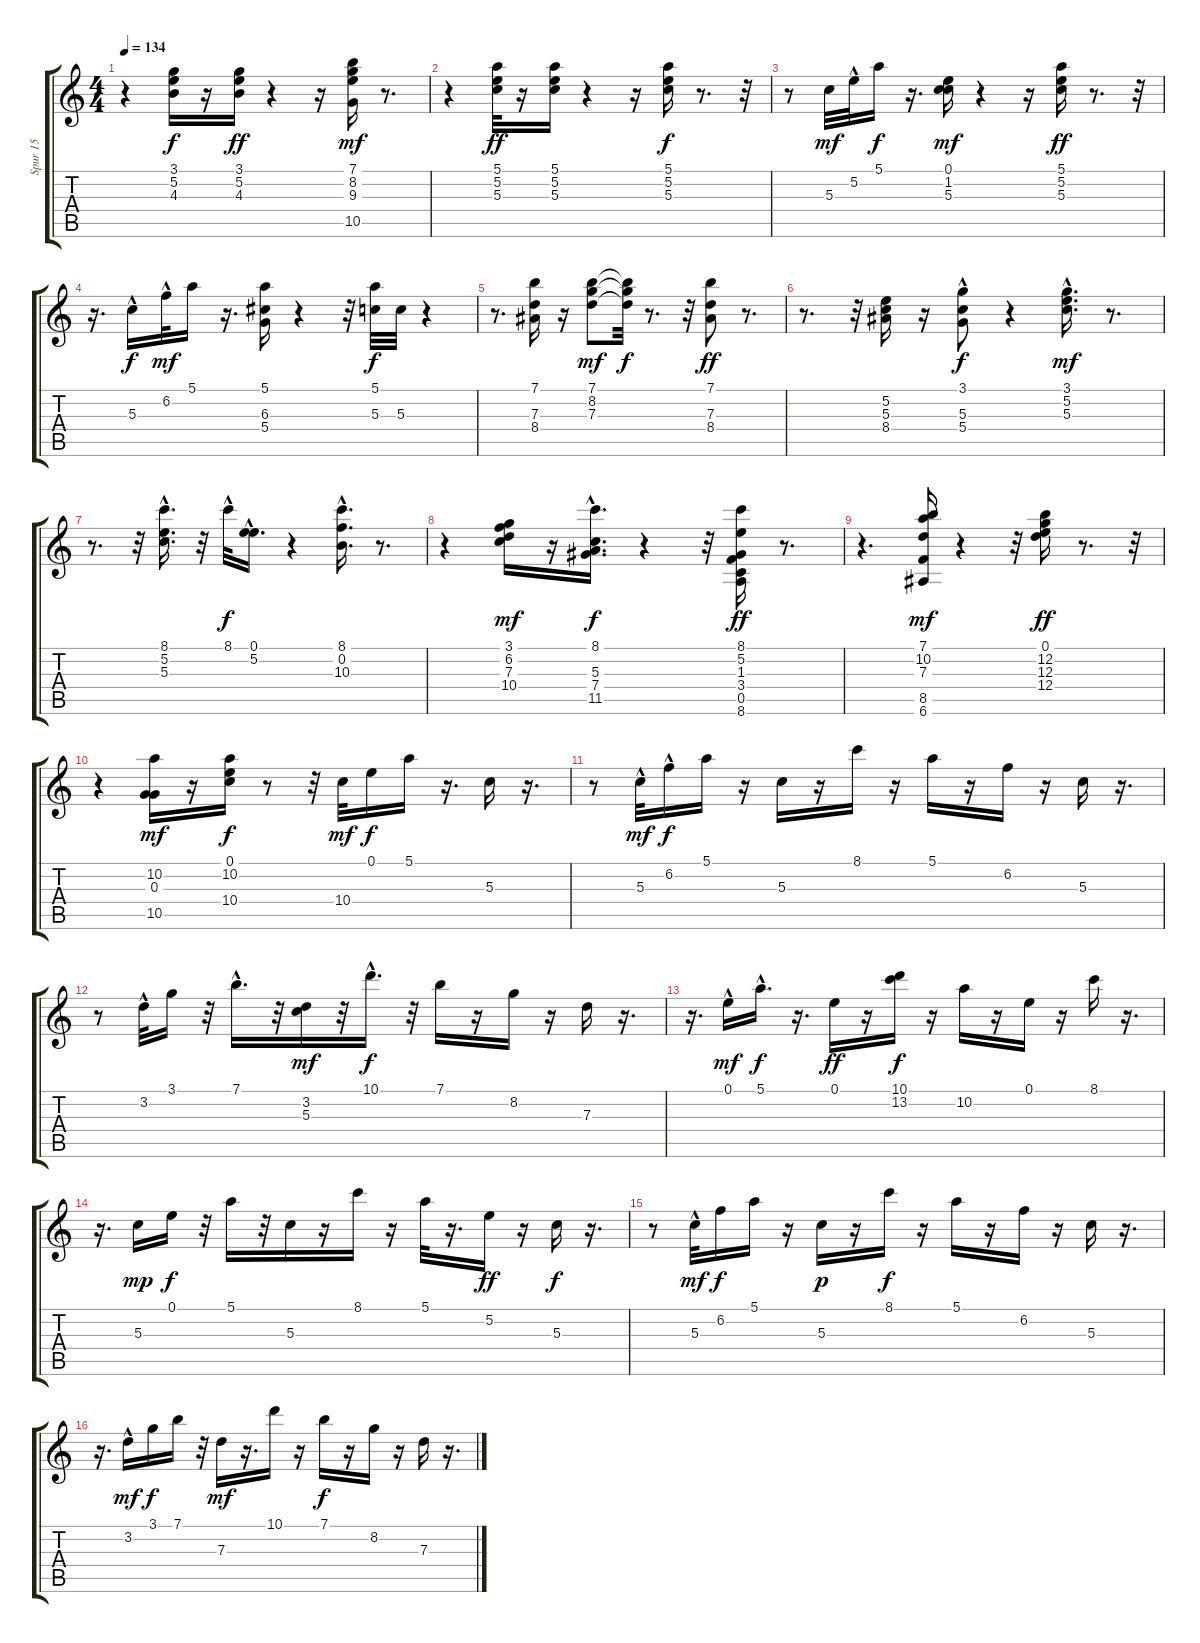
\track ("Spur 15" "Spur 15") {instrument distortionguitar}
\staff {score tabs}
\tuning (E4 B3 G3 D3 A2 E2) {hide}
\ts (4 4)
\tempo 134
\clef g2
\ks c
r.4{dy mp} (3.1 5.2 4.3).16{dy f} r.16 (3.1 5.2 4.3).16{dy ff} r.4 r.16 (7.1 8.2 9.3 10.5).16{dy mf} r.8{d} |
r.4 (5.1 5.2 5.3).32{dy ff} r.16 (5.1 5.2 5.3).16 r.4 r.16 (5.1 5.2 5.3).16{dy f} r.8{d} r.32 |
r.8 5.3.32{dy mf} 5.2{hac}.32 5.1.16{dy f} r.16{d} (0.1 1.2 5.3).16{dy mf} r.4 r.16 (5.1 5.2 5.3).16{dy ff} r.8{d} r.32 |
r.16{d} 5.3{hac}.16{dy f} 6.2{hac}.32{dy mf} 5.1.16 r.16{d} (5.1 6.3 5.4).16 r.4 r.32 (5.1 5.3).32{dy f} 5.3.32 r.4 |
r.8{d} (7.1 7.3 8.4).16 r.16 (7.1 8.2 7.3).8{dy mf} (7.1{t} 8.2{t} 7.3{t}).32{dy f} r.8{d} r.32 (7.1 7.3 8.4).8{dy ff} r.8{d} |
r.8{d} r.32 (5.2 5.3 8.4).16 r.16 (3.1 5.3{hac} 5.4{hac}).8{dy f} r.4 (3.1{hac} 5.2 5.3).16{d dy mf} r.8{d} |
r.8{d} r.32 (8.1{hac} 5.2 5.3).16{d} r.32 8.1{hac}.32{dy f} (0.1{hac} 5.2).16{d} r.4 (8.1{hac} 0.2 10.3).16{d} r.8{d} |
r.4 (3.1 6.2 7.3 10.4).16{dy mf} r.16 (8.1{hac} 5.3 7.4{hac} 11.5).16{d dy f} r.4 r.32 (8.1 5.2 1.3 3.4 0.5 8.6).16{dy ff} r.8{d} |
r.4{d} (7.1 10.2 7.3 8.5 6.6).16{dy mf} r.4 r.32 (0.1 12.2 12.3 12.4).16{dy ff} r.8{d} r.32 |
r.4 (10.2 0.3 10.5).16{dy mf} r.16 (0.1 10.2 10.4).16{dy f} r.8 r.32 10.4.32{dy mf} 0.1.16{dy f} 5.1.16 r.16{d} 5.3.16 r.16{d} |
r.8 5.3{hac}.32{dy mf} 6.2{hac}.16{dy f} 5.1.16 r.16 5.3.16 r.16 8.1.16 r.16 5.1.16 r.16 6.2.16 r.16 5.3.16 r.16{d} |
r.8 3.2{hac}.32 3.1.16 r.32 7.1{hac}.16{d} r.32 (3.2 5.3).16{dy mf} r.32 10.1{hac}.16{d dy f} r.32 7.1.16 r.16 8.2.16 r.16 7.3.16 r.16{d} |
r.16{d} 0.1{hac}.16{dy mf} 5.1{hac}.16{d dy f} r.16{d} 0.1.16{dy ff} r.16 (10.1 13.2).16{dy f} r.16 10.2.16 r.16 0.1.16 r.16 8.1.16 r.16{d} |
r.16{d} 5.3.16{dy mp} 0.1.16{dy f} r.32 5.1.16 r.32 5.3.16 r.16 8.1.16 r.16 5.1.32 r.16{d} 5.2.16{dy ff} r.16 5.3.16{dy f} r.16{d} |
r.8 5.3{hac}.32{dy mf} 6.2.16{dy f} 5.1.16 r.16 5.3.16{dy p} r.16 8.1.16{dy f} r.16 5.1.16 r.16 6.2.16 r.16 5.3.16 r.16{d} |
r.16{d} 3.2{hac}.16{dy mf} 3.1.16{dy f} 7.1.16 r.32 7.3.16{dy mf} r.16{d} 10.1.16 r.16 7.1.16{dy f} r.16 8.2.16 r.16 7.3.16 r.16{d}
